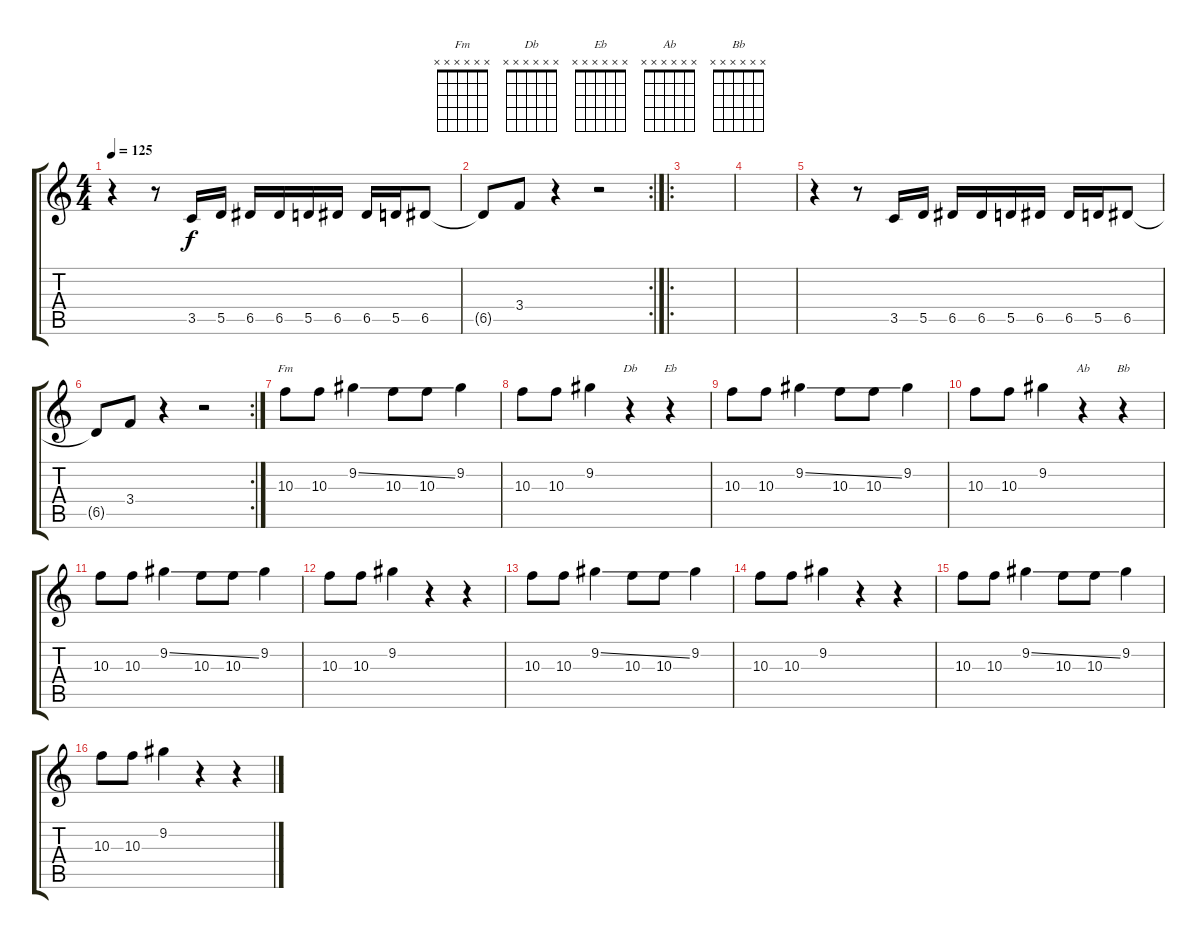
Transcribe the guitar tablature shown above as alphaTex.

\track "" {instrument overdrivenguitar}
\staff {score tabs}
\tuning (E4 B3 G3 D3 A2 E2) {hide}
\chord ("Fm" x x x x x x)
\chord ("Db" x x x x x x)
\chord ("Eb" x x x x x x)
\chord ("Ab" x x x x x x)
\chord ("Bb" x x x x x x)
\ts (4 4)
\tempo 125
\clef g2
\ks c
r.4{dy f} r.8 3.5.16 5.5.16 6.5.16 6.5.16 5.5.16 6.5.16 6.5.16 5.5.16 6.5.8 |
\rc 2
6.5{t}.8 3.4.8 r.4 r.2 |
\ro
|
|
r.4 r.8 3.5.16 5.5.16 6.5.16 6.5.16 5.5.16 6.5.16 6.5.16 5.5.16 6.5.8 |
\rc 2
6.5{t}.8 3.4.8 r.4 r.2 |
10.3.8{ch "Fm"} 10.3.8 9.2{ss}.4 10.3.8 10.3.8 9.2.4 |
10.3.8 10.3.8 9.2.4 r.4{ch "Db"} r.4{ch "Eb"} |
10.3.8 10.3.8 9.2{ss}.4 10.3.8 10.3.8 9.2.4 |
10.3.8 10.3.8 9.2.4 r.4{ch "Ab"} r.4{ch "Bb"} |
10.3.8 10.3.8 9.2{ss}.4 10.3.8 10.3.8 9.2.4 |
10.3.8 10.3.8 9.2.4 r.4 r.4 |
10.3.8 10.3.8 9.2{ss}.4 10.3.8 10.3.8 9.2.4 |
10.3.8 10.3.8 9.2.4 r.4 r.4 |
10.3.8 10.3.8 9.2{ss}.4 10.3.8 10.3.8 9.2.4 |
10.3.8 10.3.8 9.2.4 r.4 r.4
